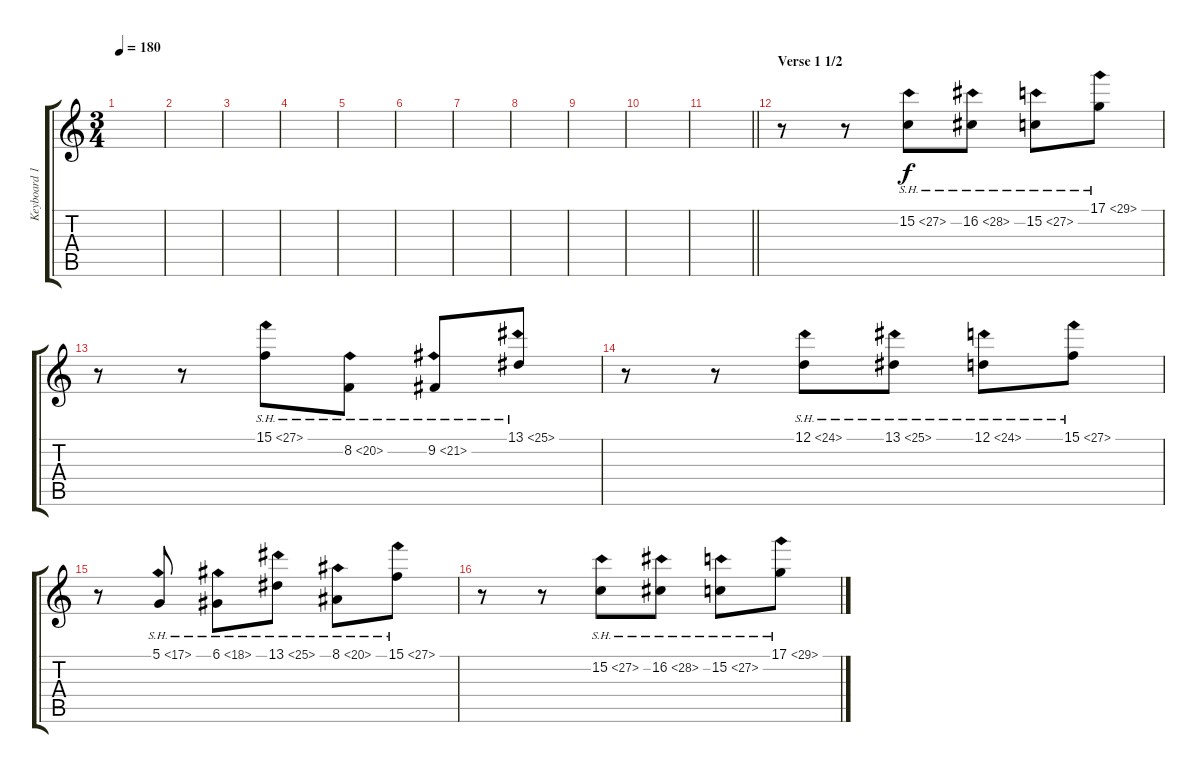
\track ("Keyboard 1" "Keyboard 1") {instrument pad1newage}
\staff {score tabs}
\tuning (D4 A3 F3 C3 G2 D2) {hide}
\ts (3 4)
\tempo 180
\clef g2
\ks c
|
|
|
|
|
|
|
|
|
|
\barLineRight lightlight
|
\section ("" "Verse 1 1/2")
r.8 r.8 15.2{sh 12}.8 16.2{sh 12}.8 15.2{sh 12}.8 17.1{sh 12}.8 |
r.8 r.8 15.1{sh 12}.8 8.2{sh 12}.8 9.2{sh 12}.8 13.1{sh 12}.8 |
r.8 r.8 12.1{sh 12}.8 13.1{sh 12}.8 12.1{sh 12}.8 15.1{sh 12}.8 |
r.8 5.1{sh 12}.8 6.1{sh 12}.8 13.1{sh 12}.8 8.1{sh 12}.8 15.1{sh 12}.8 |
r.8 r.8 15.2{sh 12}.8 16.2{sh 12}.8 15.2{sh 12}.8 17.1{sh 12}.8
